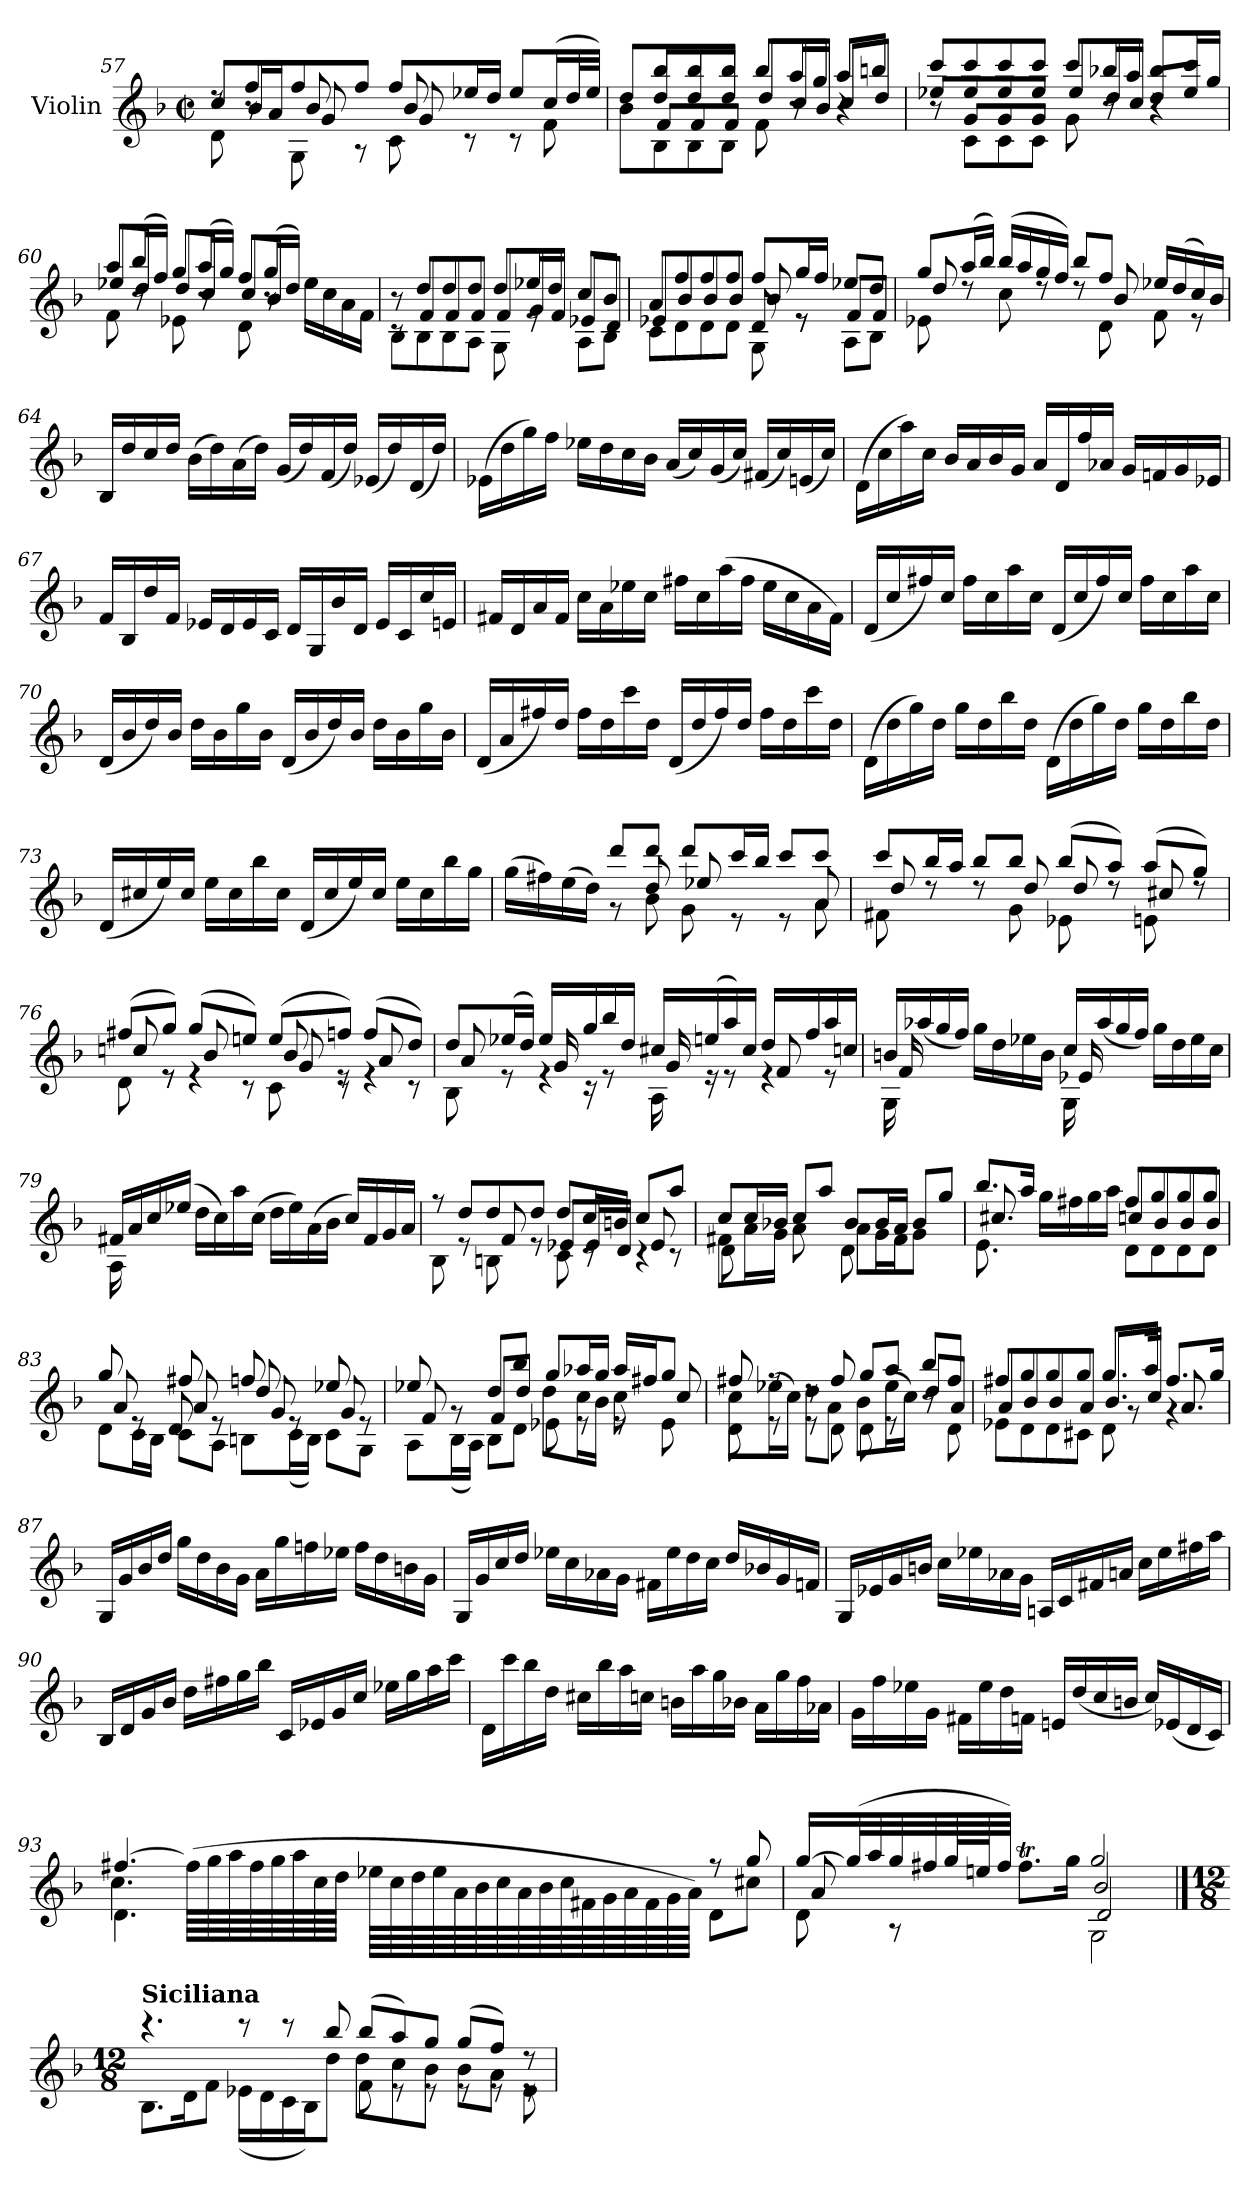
**kern
*part1
*staff1
*I"Violin
*I'Vln.
*clefG2
*k[b-]
*M2/2
*met(c|)
=57
*^
*	*^
*	*	*^
8rdd	8d\	8cc/L	4ryy
8ff/L	8r	16b-/L	.
.	.	16a/JJ	.
8ff/	8G\	8b-/	8g/
8ff/J	8r	8ryy	8ryy
8ff/L	8c\	8b-/	8g/
16ee-X/L	8r	8ryy	8ryy
16dd/JJ	.	.	.
8ee-/L	8r	4ryy	4ryy
(>16cc/L	8f\	.	.
32dd/L	.	.	.
32ee-/JJJ)	.	.	.
=58	=58	=58	=58
8dd/L	8b-\L	8ryy	8ryy
8bb-/	8B-\	8dd/L	8f/L
8bb-/	8B-\	8dd/	8f/
8bb-/J	8B-\J	8dd/J	8f/J
8bb-/L	8f\	8dd/L	2ryy
16aa/L	8r	16cc/L	.
16gg/JJ	.	16b-/JJ	.
8aa/L	4r	8cc/L	.
8bbn/J	.	8dd/J	.
!!LO:LB:g=z	!!	!!	!!
=59	=59	=59	=59
8ccc/L	8r	8ee-X/L	8ryy
8ccc/	8c\L	8ee-/	8g/L
8ccc/	8c\	8ee-/	8g/
8ccc/J	8c\J	8ee-/J	8g/J
8ccc/L	8g\	8ee-/L	2ryy
16bb-X/L	8r	16dd/L	.
16aa/JJ	.	16cc/JJ	.
8bb-/L	4r	8dd/L	.
16ccc/L	.	8ee-/J	.
16gg/JJ	.	.	.
*	*	*v	*v
=60	=60	=60
8aa/L	8f\	8ee-X/L
(>16bb-/L	8r	8dd/J
16ff/JJ)	.	.
8gg/L	8e-X\	8dd/L
(>16aa/L	8r	8cc/J
16gg/JJ)	.	.
8ff/L	8d\	8cc/L
(>16gg/L	8r	8b-/J
16dd/JJ)	.	.
4ryy	16ee-\LL	4ryy
.	16cc\	.
.	16a\	.
.	16f\JJ	.
=61	=61	=61
8r	8B-\L	8rc
8dd/L	8B-\	8f/L
8dd/	8B-\	8f/
8dd/J	8A\J	8f/J
8dd/L	8G\	8f/L
16ee-X/L	8re	16g/L
16dd/JJ	.	16f/JJ
8cc/L	8A\L	8e-X/L
8b-/J	8B-\J	8d/J
!!LO:LB:g=z	!!	!!
=62	=62	=62
*	*	*^
8a/L	8c\L	8e-X/L	2ryy
8ff/	8d\	8b-/	.
8ff/	8d\	8b-/	.
8ff/J	8d\J	8b-/J	.
8ff/L	8G\	8b-/	8d/
16gg/L	8re	8re	8ryy
16ff/JJ	.	.	.
8ee-X/L	8A\L	8f/L	4ryy
8dd/J	8B-\J	8f/J	.
*	*	*v	*v
=63	=63	=63
8gg/L	8e-X\	8dd/
(>16aa/L	8rdd	8ryy
16bb-/JJ)	.	.
(>16bb-/LL	8cc\	4ryy
16aa/	.	.
16gg/	8rdd	.
16ff/JJ)	.	.
8bb-/L	8rdd	8ryy
8ff/J	8d\	8b-/
16ee-X/LL	8f\	4ryy
(>16dd/	.	.
16cc/)	8r	.
16b-/JJ	.	.
*v	*v	*v
=64
16B-/LL
16dd/
16cc/
16dd/JJ
(>16b-\LL
16dd\)
(>16a\
16dd\JJ)
(<16g/LL
16dd/)
(<16f/
16dd/JJ)
(<16e-X/LL
16dd/)
(<16d/
16dd/JJ)
!!LO:PB:g=z
=65
(>16e-X\LL
16dd\
16gg\)
16ff\JJ
16ee-X\LL
16dd\
16cc\
16b-\JJ
(<16a/LL
16cc/)
(<16g/
16cc/JJ)
(<16f#X/LL
16cc/)
(<16en/
16cc/JJ)
=66
(>16d\LL
16cc\
16aa\)
16cc\JJ
16b-/LL
16a/
16b-/
16g/JJ
16a/LL
16d/
16ff/
16a-X/JJ
16g/LL
16fn/
16g/
16e-X/JJ
=67
16f/LL
16B-/
16dd/
16f/JJ
16e-X/LL
16d/
16e-/
16c/JJ
16d/LL
16G/
16b-/
16d/JJ
16e-/LL
16c/
16cc/
16en/JJ
!!LO:LB:g=z
=68
16f#X/LL
16d/
16a/
16f#/JJ
16cc\LL
16a\
16ee-X\
16cc\JJ
16ff#X\LL
16cc\
(>16aa\
16ff#\JJ
16ee-\LL
16cc\
16a\
16f#\JJ)
=69
(<16d/LL
16cc/
16ff#X/)
16cc/JJ
16ff#\LL
16cc\
16aa\
16cc\JJ
(<16d/LL
16cc/
16ff#/)
16cc/JJ
16ff#\LL
16cc\
16aa\
16cc\JJ
=70
(<16d/LL
16b-/
16dd/)
16b-/JJ
16dd\LL
16b-\
16gg\
16b-\JJ
(<16d/LL
16b-/
16dd/)
16b-/JJ
16dd\LL
16b-\
16gg\
16b-\JJ
=71
(<16d/LL
16a/
16ff#X/)
16dd/JJ
16ff#\LL
16dd\
16ccc\
16dd\JJ
(<16d/LL
16dd/
16ff#/)
16dd/JJ
16ff#\LL
16dd\
16ccc\
16dd\JJ
!!LO:LB:g=z
=72
(>16d\LL
16dd\
16gg\)
16dd\JJ
16gg\LL
16dd\
16bb-\
16dd\JJ
(>16d\LL
16dd\
16gg\)
16dd\JJ
16gg\LL
16dd\
16bb-\
16dd\JJ
=73
(<16d/LL
16cc#X/
16ee/)
16cc#/JJ
16ee\LL
16cc#\
16bb-\
16cc#\JJ
(<16d/LL
16cc#/
16ee/)
16cc#/JJ
16ee\LL
16cc#\
16bb-\
16gg\JJ
=74
*^
*	*^
4ryy	(>16gg\LL	4ryy
.	16ff#X\)	.
.	(>16ee\	.
.	16dd\JJ)	.
8ddd/L	8r	8ryy
8ddd/J	8b-\	8dd/
8ddd/L	8g\	8ee-X/
16ccc/L	8r	8ryy
16bb-/JJ	.	.
8ccc/L	8r	8ryy
8ccc/J	8a\	8a/
=75	=75	=75
8ccc/L	8f#X\	8dd/
16bb-/L	8rdd	8ryy
16aa/JJ	.	.
8bb-/L	8rdd	8ryy
8bb-/J	8g\	8dd/
(>8bb-/L	8e-X\	8dd/
8aa/J)	8rdd	8ryy
(>8aa/L	8en\	8cc#X/
8gg/J)	8rdd	8ryy
!!LO:LB:g=z	!!	!!
=76	=76	=76
*	*	*^
(>8ff#X/L	8d\	8ccn/	2ryy
8gg/J)	8re	8re	.
(>8gg/L	4re	8b-/	.
8een/J)	.	8rc	.
(>8ee/L	8c\	8b-/	8g/
8ffn/J)	8re	8rc	8rgyy
(>8ff/L	4re	8a/	4rddyy
8dd/J)	.	8rc	.
*	*	*v	*v
=77	=77	=77
8dd/L	8B-\	8a/
(>16ee-X/L	8re	8ryy
16dd/JJ)	.	.
16ee-/LL	4re	16g/
16gg/	.	16rc
16bb-/	.	8re
16dd/JJ	.	.
16cc#X/LL	16A\	16g/
(>16een/	16re	16ryy
16aa/)	8re	8ryy
16cc#/JJ	.	.
16dd/LL	4re	8f/
16ff/	.	.
16aa/	.	8re
16ccn/JJ	.	.
=78	=78	=78
16bn/LL	16G\	16f/
(<16aa-X/	16ryy	16ryy
16gg/	8ryy	8ryy
16ff/JJ)	.	.
16gg\LL	4ryy	4ryy
16dd\	.	.
16ee-X\	.	.
16b\JJ	.	.
16cc/LL	16G\	16e-X/
(<16aa-/	16ryy	16ryy
16gg/	8ryy	8ryy
16ff/JJ)	.	.
16gg\LL	4ryy	4ryy
16dd\	.	.
16ee-\	.	.
16cc\JJ	.	.
*	*v	*v
!!LO:LB:g=z
=79	=79
16f#X/LL	16A\
16a/	16ryy
16cc/	8ryy
(>16ee-X/JJ	.
16dd\LL	4ryy
16cc\)	.
16aa\	.
(>16cc\JJ	.
16dd\LL	2ryy
16ee-\)	.
(>16a\	.
16b-\JJ	.
16cc/LL)	.
16f#/	.
16g/	.
16a/JJ	.
=80	=80
*	*^
8r	8B-\	4ryy
8dd/L	8re	.
8dd/	8Bn\	8f/
8dd/J	8re	8ryy
8dd/L	8c\	8e-X/L
16cc/L	8rc	16e-/L
16bn/JJ	.	16d/JJ
8cc/L	4rc	8e-/
8aa/J	.	8rc
=81	=81	=81
8cc/L	8f#X\L	8d\
16cc/L	16a\L	8ryy
16b-X/JJ	16g\JJ	.
8cc/L	8a\	4ryy
8aa/J	8ryy	.
8b-/L	8a\L	8d\
16b-/L	16g\L	8ryy
16a/JJ	16f#\J	.
8b-/L	8g\J	4ryy
8gg/J	8ryy	.
!!LO:LB:g=z	!!	!!
=82	=82	=82
8.bb-/L	8.e\	8.cc#X/
16aa/Jk	16ryy	16ryy
4ryy	16gg\LL	4ryy
.	16ff#X\	.
.	16gg\	.
.	16aa\JJ	.
8ff#/L	8d\L	8ccn/L
8gg/	8d\	8b-/
8gg/	8d\	8b-/
8gg/J	8d\J	8b-/J
=83	=83	=83
*	*	*^
8gg/	8d\L	8a/	4ryy
8ryy	16c\L	8re	.
.	16B-\JJ	.	.
8ff#X/	8c\L	8a/	8d/
8ryy	8A\J	8re	8ryy
8ffn/	8Bn\L	8dd/	8g/
8ryy	(<16c\L	8re	8ryy
.	16B\JJ)	.	.
8ee-X/	8c\L	8g/	4ryy
8ryy	8G\J	8re	.
*	*	*v	*v
=84	=84	=84
8ee-X/	8A\L	8f/
8rg	(<16B-\L	8reyy
.	16A\JJ)	.
8dd/L	8B-\L	8f/L
8bb-/J	8d\J	8dd/J
8gg/L	8e-X\	8dd\L
16aa-X/L	8re	16cc\L
16gg/JJ	.	16b-\JJ
16aa-/LL	8re	8cc\
16ff#X/J	.	.
8gg/J	8e-\	8cc/
!!LO:LB:g=z	!!	!!
=85	=85	=85
8ff#X/	8d\	8cc\L
8rff	8re	(<16ee-X\L
.	.	16cc\JJ)
8rdd	8re	8dd\L
8ff#/	8d\	8a\J
8gg/L	8d\	8b-\L
8aa/J	8re	(<16ee-\L
.	.	16cc\JJ)
8bb-/L	8r	8dd/L
8ff#/J	8d\	8a/J
=86	=86	=86
8ff#X/L	8e-X\L	8a/L
8gg/	8d\	8b-/
8gg/	8d\	8b-/
8gg/J	8c#X\J	8a/J
8.gg/L	8d\	8.b-/L
.	8rg	.
16aa/Jk	.	16cc/Jk
8.ff#/L	4rg	8.a/
16gg/Jk	.	16ryy
*v	*v	*v
=87
16G/LL
16g/
16b-/
16dd/JJ
16gg\LL
16dd\
16b-\
16g\JJ
16a\LL
16gg\
16ffn\
16ee-X\JJ
16ff\LL
16dd\
16bn\
16g\JJ
=88
16G/LL
16g/
16cc/
16dd/JJ
16ee-X\LL
16cc\
16a-X\
16g\JJ
16f#X\LL
16ee-\
16dd\
16cc\JJ
16dd/LL
16b-X/
16g/
16fn/JJ
!!LO:LB:g=z
=89
16G/LL
16e-X/
16g/
16bn/JJ
16cc\LL
16ee-X\
16a-X\
16g\JJ
16An/LL
16c/
16f#X/
16an/JJ
16cc\LL
16ee-\
16ff#X\
16aa\JJ
=90
16B-/LL
16d/
16g/
16b-/JJ
16dd\LL
16ff#X\
16gg\
16bb-\JJ
16c/LL
16e-X/
16g/
16cc/JJ
16ee-X\LL
16gg\
16aa\
16ccc\JJ
=91
16d\LL
16ccc\
16bb-\
16dd\JJ
16cc#X\LL
16bb-\
16aa\
16ccn\JJ
16bn\LL
16aa\
16gg\
16b-X\JJ
16a\LL
16gg\
16ff\
16a-X\JJ
!!LO:LB:g=z
=92
16g\LL
16ff\
16ee-X\
16g\JJ
16f#X\LL
16ee-\
16dd\
16fn\JJ
16en/LL
(<16dd/
16cc/
16bn/JJ
16cc/LL)
(<16e-X/
16d/
16c/JJ)
=93
*^
*	*^
[4.ff#X/	4.d\	4.cc\
*MM40	*	*
(>64ff#\LLLL]	8ryy	8ryy
64gg\	.	.
64aa\	.	.
64ff#\	.	.
64gg\	.	.
64aa\	.	.
64cc\	.	.
64dd\JJJJ	.	.
64ee-X\LLLL	4ryy	2ryy
64cc\	.	.
64dd\	.	.
64ee-\	.	.
64a\	.	.
64b-\	.	.
64cc\	.	.
64a\	.	.
64b-\	.	.
64cc\	.	.
64f#X\	.	.
64g\	.	.
64a\	.	.
64f#\	.	.
64g\	.	.
64a\JJJJ)	.	.
8r	8d\L	.
8gg/	8cc#X\J	.
=94	=94	=94
*	*	*^
[16gg/LL	8d\	8a/	2ryy
(>32gg/L]	.	.	.
32aa/	.	.	.
32gg/	8r	8ryy	.
32ff#X/	.	.	.
64gg/L	.	.	.
64een/J	.	.	.
32ff#/JJJ)	.	.	.
8.ff#t\L	4ryy	4ryy	.
16gg\Jk	.	.	.
2gg/	2G\	2b-/	2d/
*v	*v	*v	*v
!!LO:PB:g=z
==1
*M12/8
*^
*	*^
*	*	*^
!LO:TX:a:B:t=Siciliana	!	!	!
*	*	*v	*v
4.r	8.B-\L	2.ryy
.	16d\K	.
.	8f\J	.
8r	(<16e-X\LL	.
.	16d\	.
8r	16c\	.
.	16B-\J)	.
8bb-/	8dd\J	.
(>8bb-/L	8f\	8dd\L
8aa/)	8re	8cc\
8gg/J	8re	8b-\J
(>8gg/L	8re	8b-\L
8ff/J)	8re	8a\J
8rdd	8e-\	8re
*v	*v	*v
=
*-
